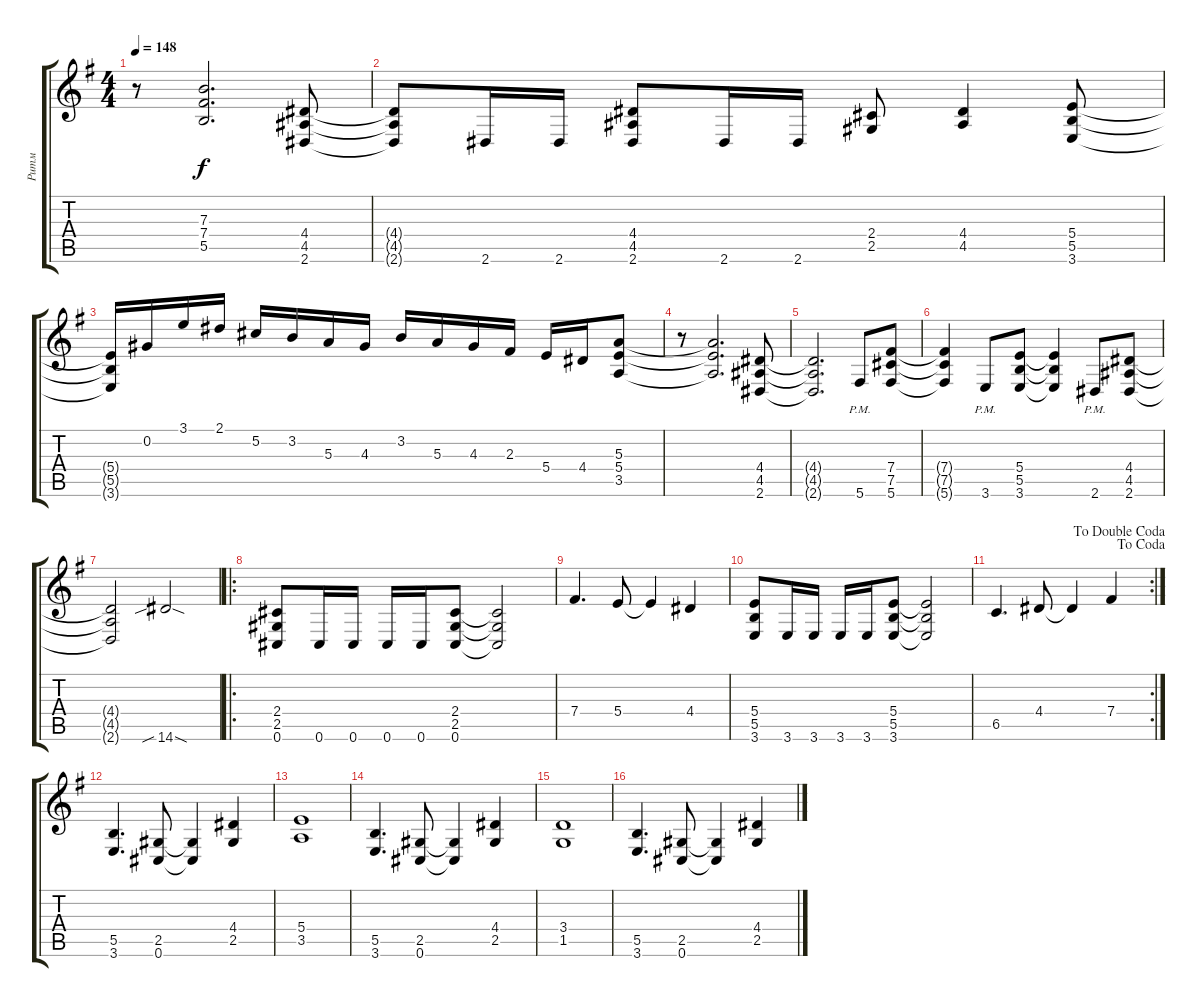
\track ("Ритм" "Ритм") {instrument distortionguitar}
\staff {score tabs}
\tuning (Db4 Ab3 E3 B2 Gb2 Db2) {hide}
\ts (4 4)
\tempo 148
\clef g2
\ks g
r.8{dy f} (7.3{t} 7.4{t} 5.5{t}).2{d} (4.4 4.5 2.6).8 |
(4.4{t} 4.5{t} 2.6{t}).8 2.6.16 2.6.16 (4.4 4.5 2.6).8 2.6.16 2.6.16 (2.4 2.5).8 (4.4 4.5).4 (5.4 5.5 3.6).8 |
(5.4{t} 5.5{t} 3.6{t}).16 0.2.16 3.1.16 2.1.16 5.2.16 3.2.16 5.3.16 4.3.16 3.2.16 5.3.16 4.3.16 2.3.16 5.4.16 4.4.16 (5.3 5.4 3.5).8 |
r.8 (5.3{t} 5.4{t} 3.5{t}).2{d} (4.4 4.5 2.6).8 |
(4.4{t} 4.5{t} 2.6{t}).2{d} 5.6{pm}.8 (7.4 7.5 5.6).8 |
(7.4{t} 7.5{t} 5.6{t}).4 3.6{pm}.8 (5.4 5.5 3.6).8 (5.4{t} 5.5{t} 3.6{t}).4 2.6{pm}.8 (4.4 4.5 2.6).8 |
(4.4{t} 4.5{t} 2.6{t}).2 14.6{sib sod}.2 |
\ro
(2.4 2.5 0.6).8 0.6.16 0.6.16 0.6.16 0.6.16 (2.4 2.5 0.6).8 (2.4{t} 2.5{t} 0.6{t}).2 |
7.4.4{d} 5.4.8 5.4{t}.4 4.4.4 |
(5.4 5.5 3.6).8 3.6.16 3.6.16 3.6.16 3.6.16 (5.4 5.5 3.6).8 (5.4{t} 5.5{t} 3.6{t}).2 |
\rc 2
\jump dacoda
\jump dadoublecoda
6.5.4{d} 4.4.8 4.4{t}.4 7.4.4 |
(5.5 3.6).4{d} (2.5 0.6).8 (2.5{t} 0.6{t}).4 (4.4 2.5).4 |
(5.4 3.5).1 |
(5.5 3.6).4{d} (2.5 0.6).8 (2.5{t} 0.6{t}).4 (4.4 2.5).4 |
(3.4 1.5).1 |
(5.5 3.6).4{d} (2.5 0.6).8 (2.5{t} 0.6{t}).4 (4.4 2.5).4
